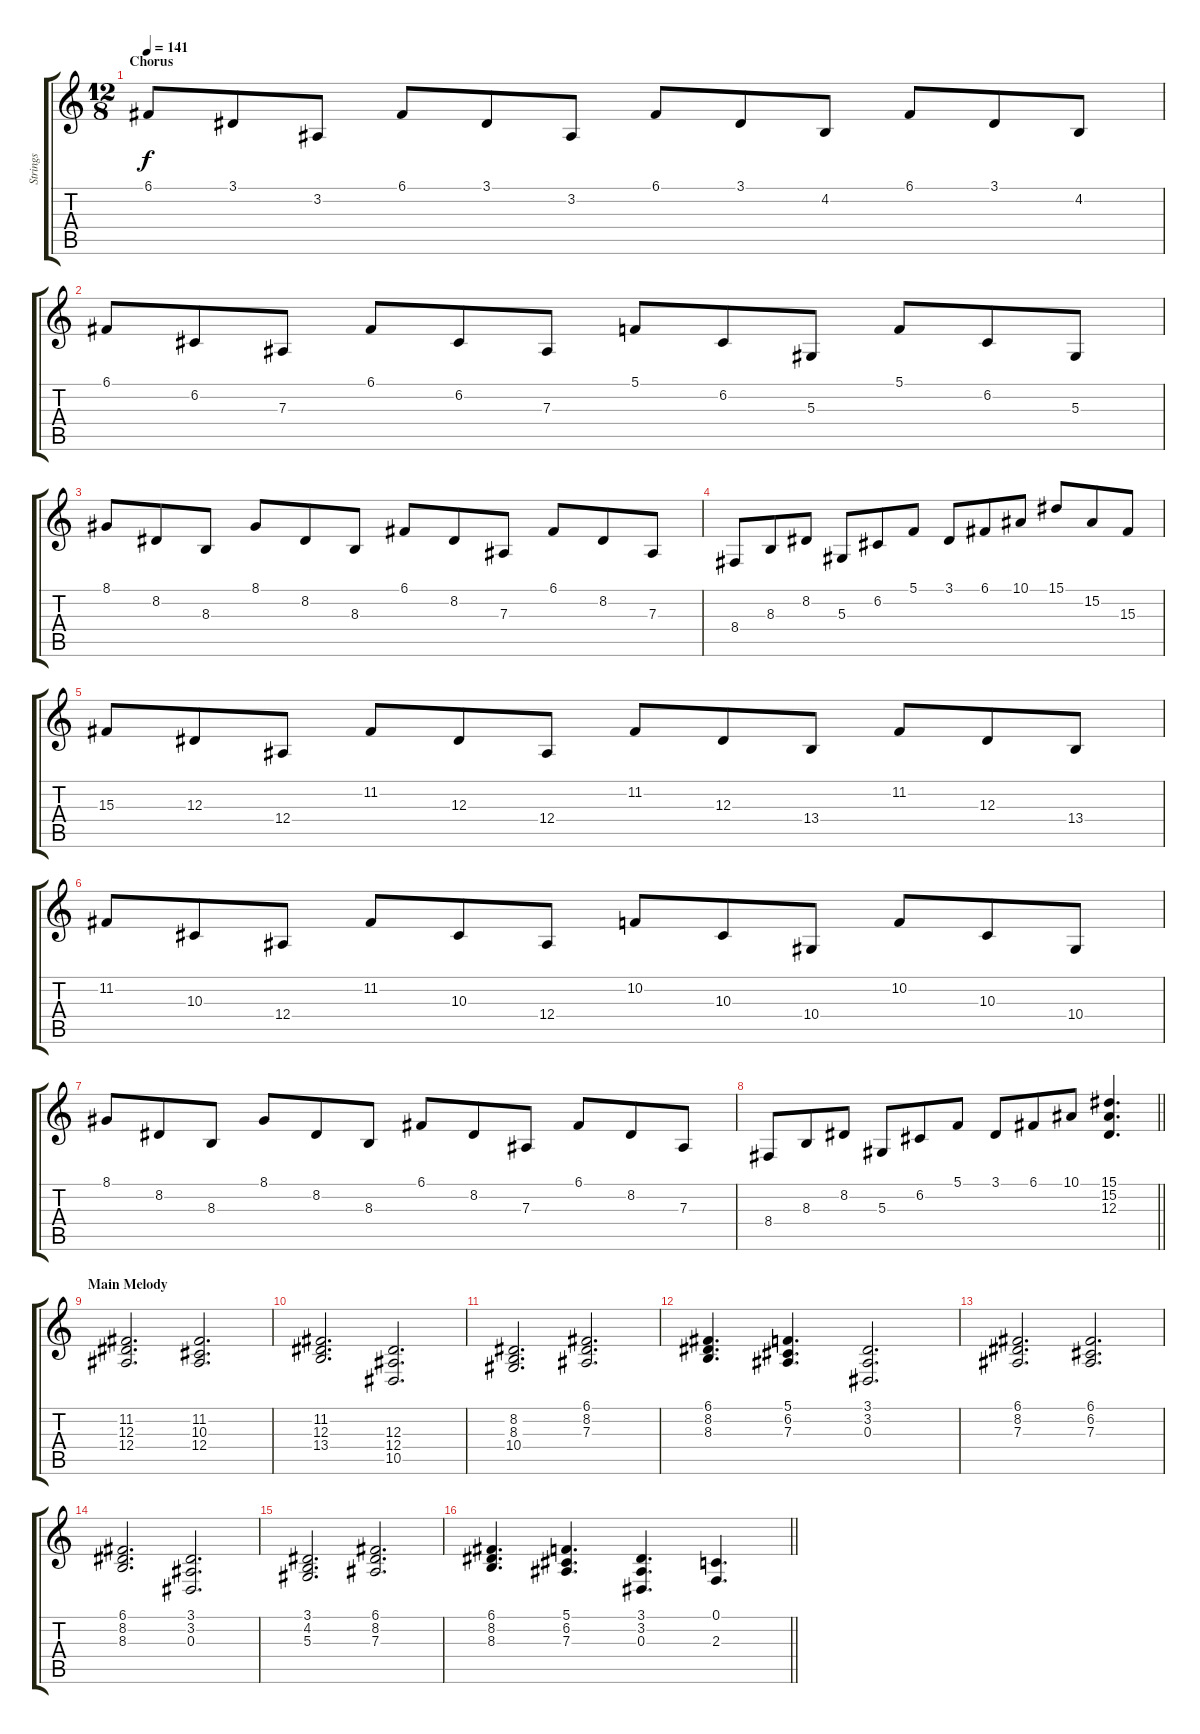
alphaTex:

\track ("Strings" "Strings") {instrument stringensemble1}
\staff {score tabs}
\tuning (C4 G3 Eb3 Bb2 F2 C2) {hide}
\ts (12 8)
\section ("" "Chorus")
\tempo 141
\clef g2
\ks c
6.1.8{dy f} 3.1.8 3.2.8 6.1.8 3.1.8 3.2.8 6.1.8 3.1.8 4.2.8 6.1.8 3.1.8 4.2.8 |
6.1.8 6.2.8 7.3.8 6.1.8 6.2.8 7.3.8 5.1.8 6.2.8 5.3.8 5.1.8 6.2.8 5.3.8 |
8.1.8 8.2.8 8.3.8 8.1.8 8.2.8 8.3.8 6.1.8 8.2.8 7.3.8 6.1.8 8.2.8 7.3.8 |
8.4.8 8.3.8 8.2.8 5.3.8 6.2.8 5.1.8 3.1.8 6.1.8 10.1.8 15.1.8 15.2.8 15.3.8 |
15.3.8 12.3.8 12.4.8 11.2.8 12.3.8 12.4.8 11.2.8 12.3.8 13.4.8 11.2.8 12.3.8 13.4.8 |
11.2.8 10.3.8 12.4.8 11.2.8 10.3.8 12.4.8 10.2.8 10.3.8 10.4.8 10.2.8 10.3.8 10.4.8 |
8.1.8 8.2.8 8.3.8 8.1.8 8.2.8 8.3.8 6.1.8 8.2.8 7.3.8 6.1.8 8.2.8 7.3.8 |
\barLineRight lightlight
8.4.8 8.3.8 8.2.8 5.3.8 6.2.8 5.1.8 3.1.8 6.1.8 10.1.8 (15.1 15.2 12.3).4{d} |
\section ("" "Main Melody")
(11.2 12.3 12.4).2{d} (11.2 10.3 12.4).2{d} |
(11.2 12.3 13.4).2{d} (12.3 12.4 10.5).2{d} |
(8.2 8.3 10.4).2{d} (6.1 8.2 7.3).2{d} |
(6.1 8.2 8.3).4{d} (5.1 6.2 7.3).4{d} (3.1 3.2 0.3).2{d} |
(6.1 8.2 7.3).2{d} (6.1 6.2 7.3).2{d} |
(6.1 8.2 8.3).2{d} (3.1 3.2 0.3).2{d} |
(3.1 4.2 5.3).2{d} (6.1 8.2 7.3).2{d} |
\barLineRight lightlight
(6.1 8.2 8.3).4{d} (5.1 6.2 7.3).4{d} (3.1 3.2 0.3).4{d} (0.1 2.3).4{d}
